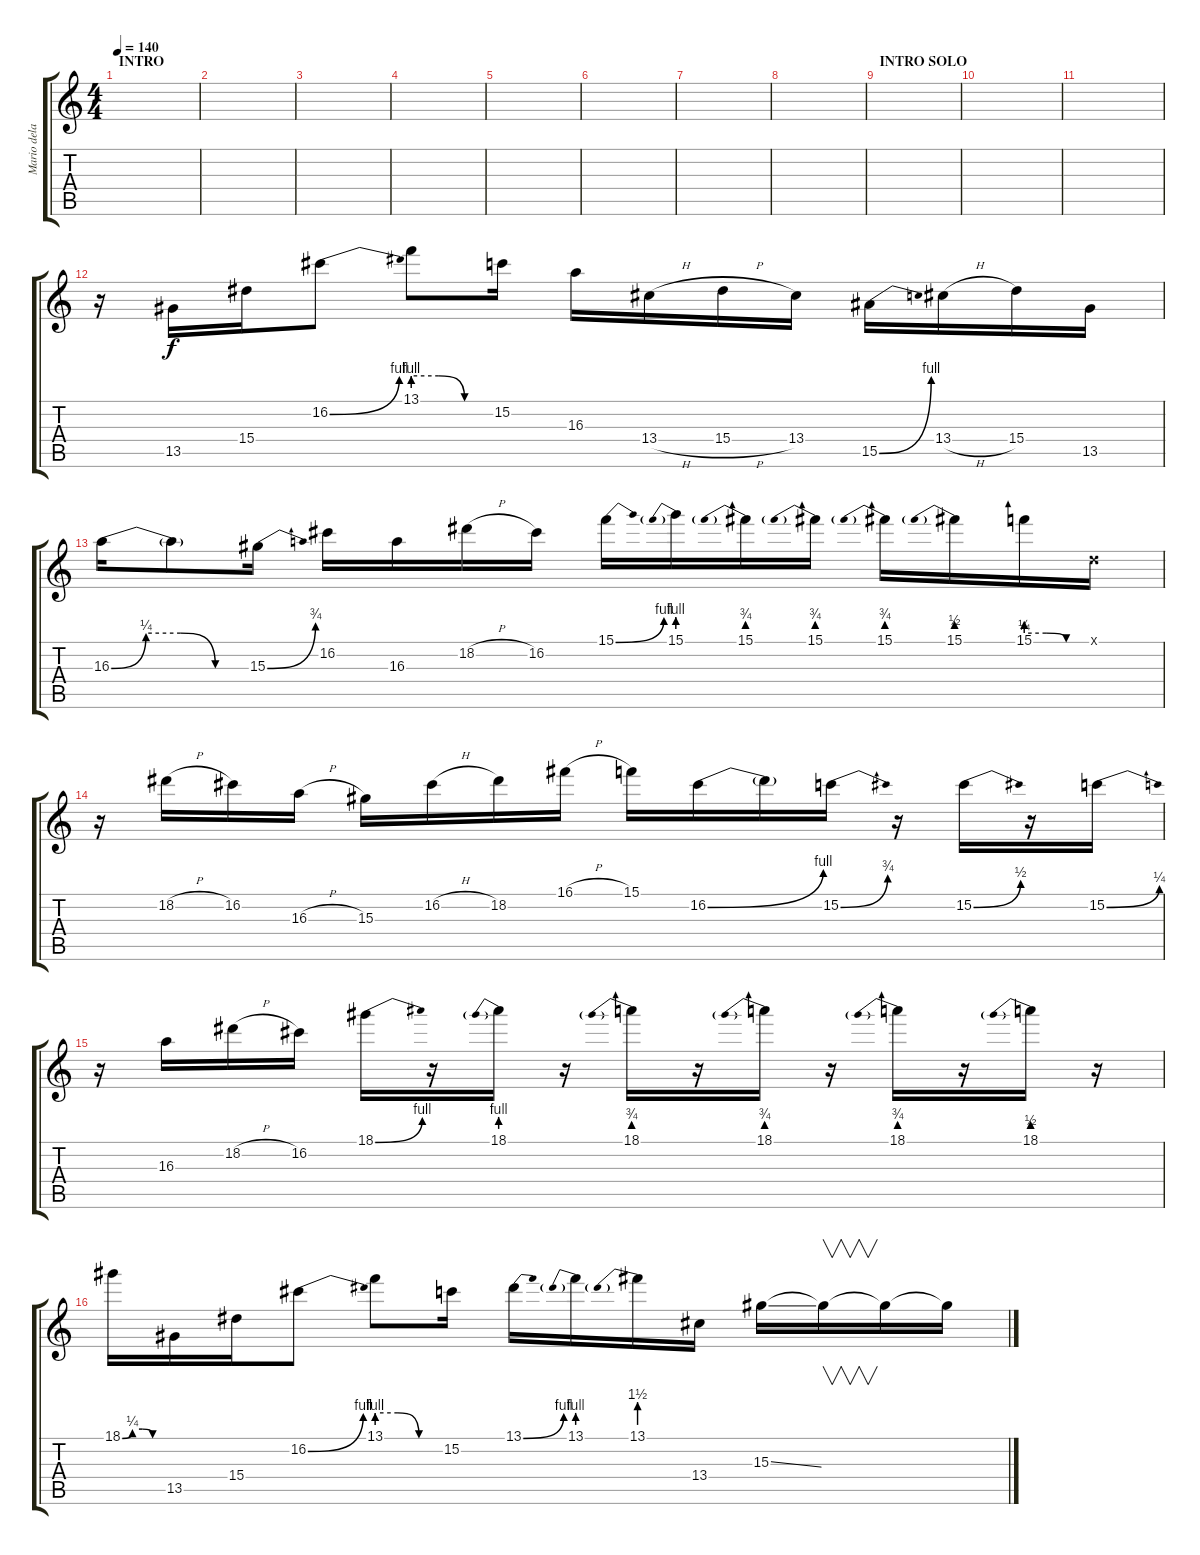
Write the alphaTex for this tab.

\track ("Mario delay Fx" "Mario dela") {instrument overdrivenguitar}
\staff {score tabs}
\tuning (D4 A3 F3 C3 G2 C2) {hide}
\ts (4 4)
\section ("" "INTRO")
\tempo 140
\clef g2
\ks c
|
|
|
|
|
|
|
|
\section ("" "INTRO SOLO")
|
|
|
r.16 13.5.16 15.4.16 16.2{be (bend 0 0 60 4)}.8 13.1{be (custom 0 4 20 4 40 0 60 0)}.8 15.2.16 16.3.16 13.4{h}.16 15.4{h}.16 13.4.16 15.5{be (bend 0 0 60 4)}.16 13.4{h}.16 15.4.16 13.5.16 |
16.3{be (custom 0 0 15 1 30 1 45 0 60 0)}.16 16.3{t}.8 15.3{be (bend 0 0 60 3)}.16 16.2.16 16.3.16 18.2{h}.16 16.2.16 15.1{be (bend 0 0 60 4)}.16 15.1{be (prebend 0 4 60 4)}.16 15.1{be (prebend 0 3 60 3)}.16 15.1{be (prebend 0 3 60 3)}.16 15.1{be (prebend 0 3 60 3)}.16 15.1{be (prebend 0 2 60 2)}.16 15.1{be (custom 0 1 20 1 40 0 60 0)}.16 0.1{x}.16 |
r.16 18.2{h}.16 16.2.16 16.3{h}.16 15.3.16 16.2{h}.16 18.2.16 16.1{h}.16 15.1.16 16.2{be (bend 0 0 60 4)}.16 16.2{t}.16 15.2{be (bend 0 0 60 3)}.16 r.16 15.2{be (bend 0 0 60 2)}.16 r.16 15.2{be (bend 0 0 60 1)}.16 |
r.16 16.3.16 18.2{h}.16 16.2.16 18.1{be (bend 0 0 60 4)}.16 r.16 18.1{be (prebend 0 4 60 4)}.16 r.16 18.1{be (prebend 0 3 60 3)}.16 r.16 18.1{be (prebend 0 3 60 3)}.16 r.16 18.1{be (prebend 0 3 60 3)}.16 r.16 18.1{be (prebend 0 2 60 2)}.16 r.16 |
18.1{be (custom 0 0 15 1 30 1 45 0 60 0)}.16 13.5.16 15.4.16 16.2{be (bend 0 0 60 4)}.8 13.1{be (custom 0 4 20 4 40 0 60 0)}.8 15.2.16 13.1{be (bend 0 0 60 4)}.16 13.1{be (prebend 0 4 60 4)}.16 13.1{be (prebend 0 6 60 6)}.16 13.4.16 15.3{ss}.16 15.3{t}.16{v} 15.3{t}.16 15.3{t}.16
